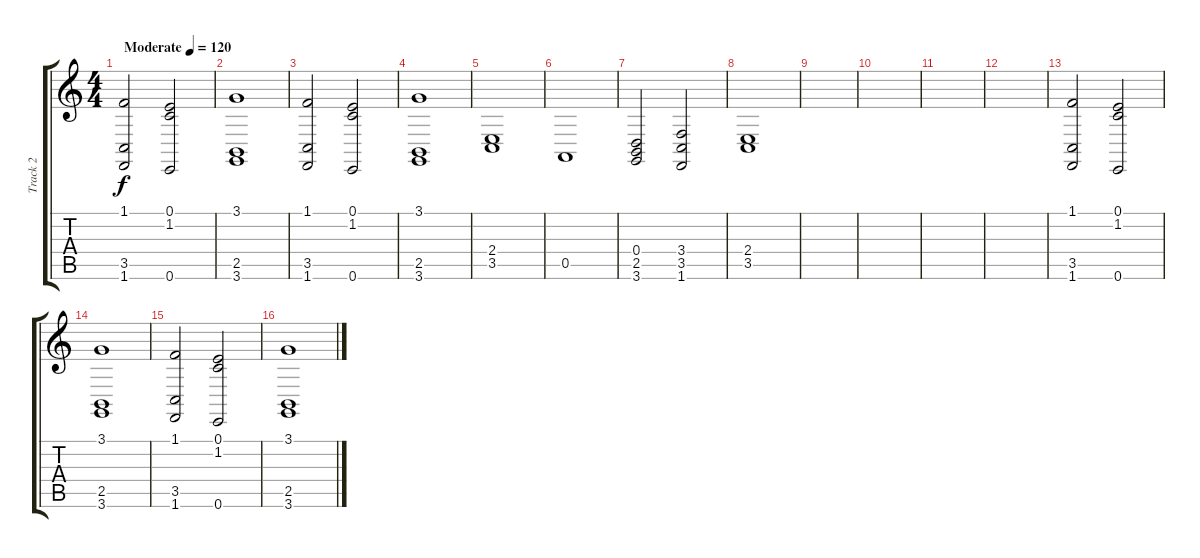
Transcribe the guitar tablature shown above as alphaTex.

\track ("Track 2" "Track 2") {instrument acousticgrandpiano}
\staff {score tabs}
\tuning (E4 B3 G3 D3 A2 E2) {hide}
\ts (4 4)
\tempo (120 "Moderate")
\tempo 80
\tempo (120 "Moderate")
\clef g2
\ks c
(1.1 3.5 1.6).2{dy f instrument acousticgrandpiano} (0.1 1.2 0.6).2 |
(3.1 2.5 3.6).1 |
(1.1 3.5 1.6).2 (0.1 1.2 0.6).2 |
(3.1 2.5 3.6).1 |
(2.4 3.5).1 |
0.5.1 |
(0.4 2.5 3.6).2 (3.4 3.5 1.6).2 |
(2.4 3.5).1 |
|
|
|
|
(1.1 3.5 1.6).2 (0.1 1.2 0.6).2 |
(3.1 2.5 3.6).1 |
(1.1 3.5 1.6).2 (0.1 1.2 0.6).2 |
(3.1 2.5 3.6).1
